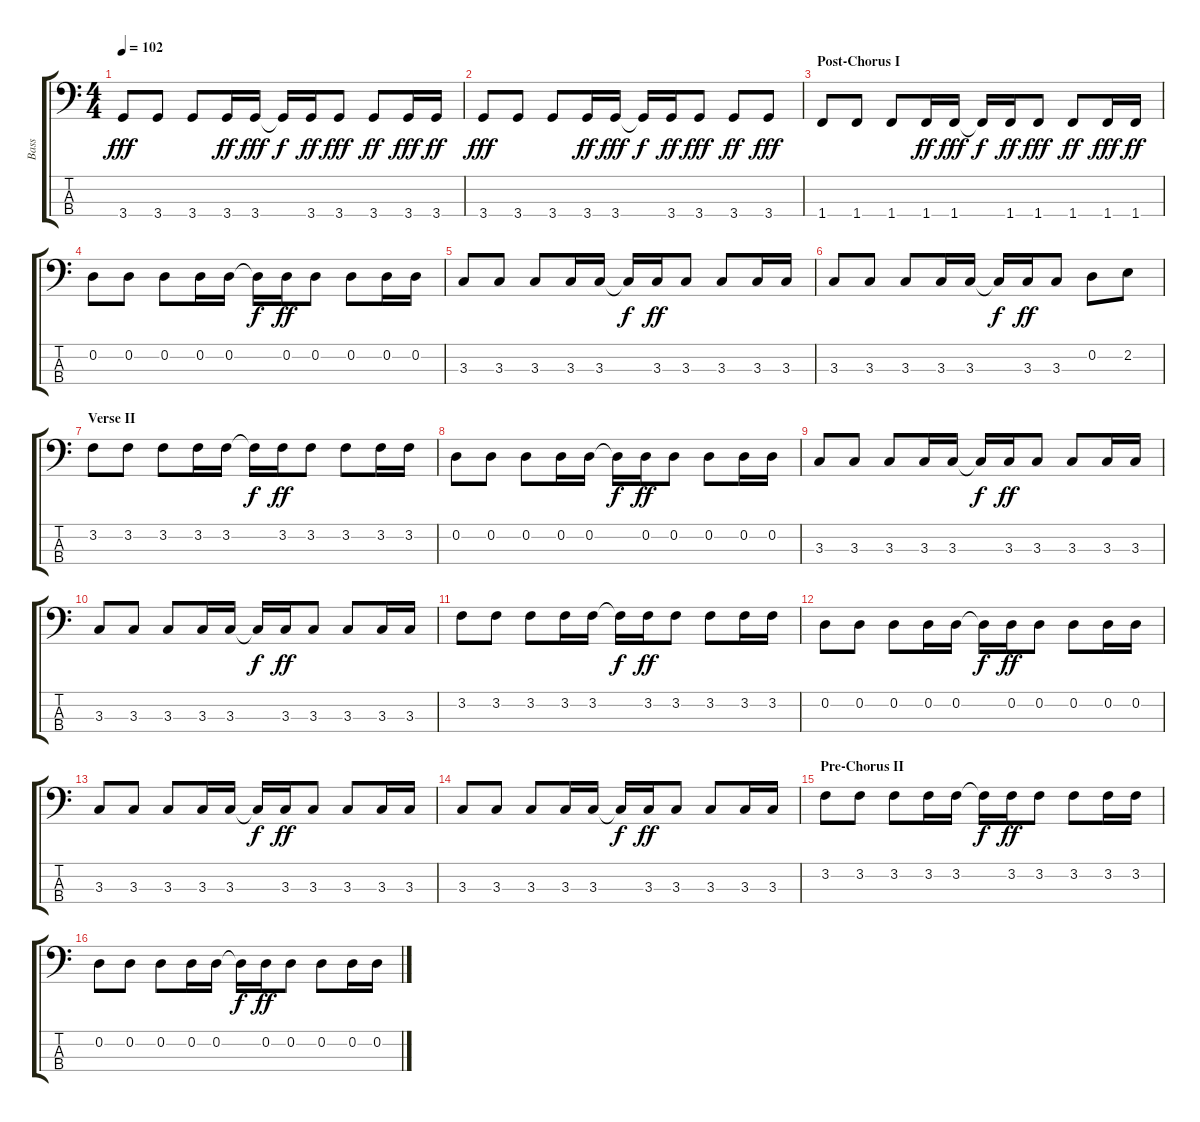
\track ("Bass" "Bass") {instrument electricbassfinger}
\staff {score tabs}
\tuning (G2 D2 A1 E1) {hide}
\ts (4 4)
\tempo 102
\clef f4
\ks c
3.4.8{dy fff} 3.4.8 3.4.8 3.4.16{dy ff} 3.4.16{dy fff} 3.4{t}.16{dy f} 3.4.16{dy ff} 3.4.8{dy fff} 3.4.8{dy ff} 3.4.16{dy fff} 3.4.16{dy ff} |
3.4.8{dy fff} 3.4.8 3.4.8 3.4.16{dy ff} 3.4.16{dy fff} 3.4{t}.16{dy f} 3.4.16{dy ff} 3.4.8{dy fff} 3.4.8{dy ff} 3.4.8{dy fff} |
\section ("" "Post-Chorus I")
1.4.8 1.4.8 1.4.8 1.4.16{dy ff} 1.4.16{dy fff} 1.4{t}.16{dy f} 1.4.16{dy ff} 1.4.8{dy fff} 1.4.8{dy ff} 1.4.16{dy fff} 1.4.16{dy ff} |
0.2.8 0.2.8 0.2.8 0.2.16 0.2.16 0.2{t}.16{dy f} 0.2.16{dy ff} 0.2.8 0.2.8 0.2.16 0.2.16 |
3.3.8 3.3.8 3.3.8 3.3.16 3.3.16 3.3{t}.16{dy f} 3.3.16{dy ff} 3.3.8 3.3.8 3.3.16 3.3.16 |
3.3.8 3.3.8 3.3.8 3.3.16 3.3.16 3.3{t}.16{dy f} 3.3.16{dy ff} 3.3.8 0.2.8 2.2.8 |
\section ("" "Verse II")
3.2.8 3.2.8 3.2.8 3.2.16 3.2.16 3.2{t}.16{dy f} 3.2.16{dy ff} 3.2.8 3.2.8 3.2.16 3.2.16 |
0.2.8 0.2.8 0.2.8 0.2.16 0.2.16 0.2{t}.16{dy f} 0.2.16{dy ff} 0.2.8 0.2.8 0.2.16 0.2.16 |
3.3.8 3.3.8 3.3.8 3.3.16 3.3.16 3.3{t}.16{dy f} 3.3.16{dy ff} 3.3.8 3.3.8 3.3.16 3.3.16 |
3.3.8 3.3.8 3.3.8 3.3.16 3.3.16 3.3{t}.16{dy f} 3.3.16{dy ff} 3.3.8 3.3.8 3.3.16 3.3.16 |
3.2.8 3.2.8 3.2.8 3.2.16 3.2.16 3.2{t}.16{dy f} 3.2.16{dy ff} 3.2.8 3.2.8 3.2.16 3.2.16 |
0.2.8 0.2.8 0.2.8 0.2.16 0.2.16 0.2{t}.16{dy f} 0.2.16{dy ff} 0.2.8 0.2.8 0.2.16 0.2.16 |
3.3.8 3.3.8 3.3.8 3.3.16 3.3.16 3.3{t}.16{dy f} 3.3.16{dy ff} 3.3.8 3.3.8 3.3.16 3.3.16 |
3.3.8 3.3.8 3.3.8 3.3.16 3.3.16 3.3{t}.16{dy f} 3.3.16{dy ff} 3.3.8 3.3.8 3.3.16 3.3.16 |
\section ("" "Pre-Chorus II")
3.2.8 3.2.8 3.2.8 3.2.16 3.2.16 3.2{t}.16{dy f} 3.2.16{dy ff} 3.2.8 3.2.8 3.2.16 3.2.16 |
0.2.8 0.2.8 0.2.8 0.2.16 0.2.16 0.2{t}.16{dy f} 0.2.16{dy ff} 0.2.8 0.2.8 0.2.16 0.2.16
